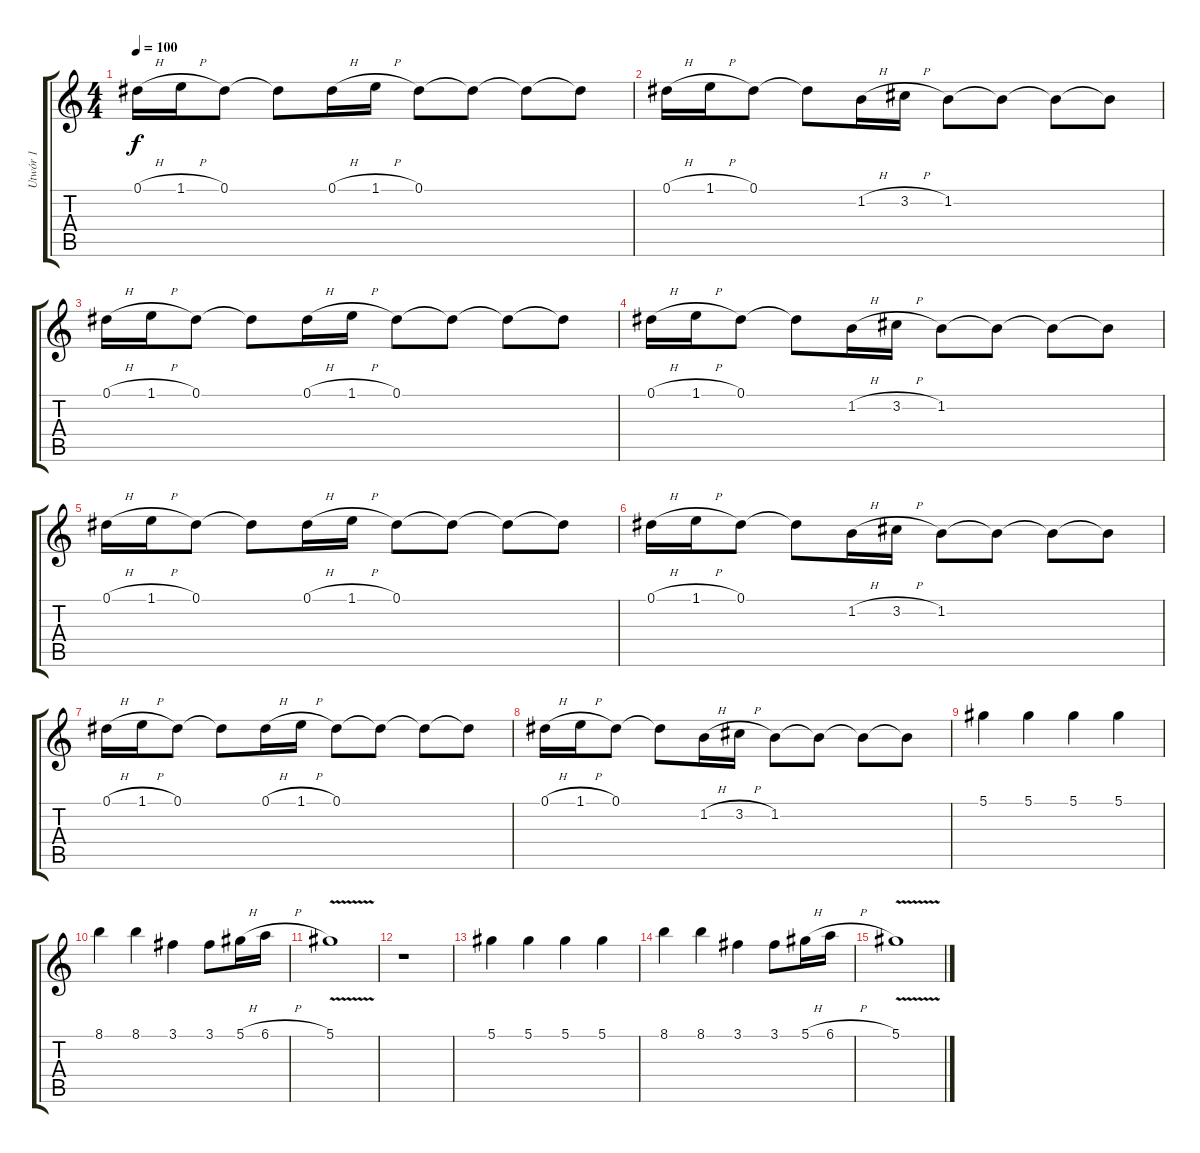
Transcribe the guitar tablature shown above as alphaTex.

\track ("Utwór 1" "Utwór 1") {instrument acousticguitarsteel}
\staff {score tabs}
\tuning (Eb4 Bb3 Gb3 Db3 Ab2 Db2) {hide}
\ts (4 4)
\tempo 100
\clef g2
\ks c
0.1{h}.16{dy f} 1.1{h}.16 0.1.8 0.1{t}.8 0.1{h}.16 1.1{h}.16 0.1.8 0.1{t}.8 0.1{t}.8 0.1{t}.8 |
0.1{h}.16 1.1{h}.16 0.1.8 0.1{t}.8 1.2{h}.16 3.2{h}.16 1.2.8 1.2{t}.8 1.2{t}.8 1.2{t}.8 |
0.1{h}.16 1.1{h}.16 0.1.8 0.1{t}.8 0.1{h}.16 1.1{h}.16 0.1.8 0.1{t}.8 0.1{t}.8 0.1{t}.8 |
0.1{h}.16 1.1{h}.16 0.1.8 0.1{t}.8 1.2{h}.16 3.2{h}.16 1.2.8 1.2{t}.8 1.2{t}.8 1.2{t}.8 |
0.1{h}.16 1.1{h}.16 0.1.8 0.1{t}.8 0.1{h}.16 1.1{h}.16 0.1.8 0.1{t}.8 0.1{t}.8 0.1{t}.8 |
0.1{h}.16 1.1{h}.16 0.1.8 0.1{t}.8 1.2{h}.16 3.2{h}.16 1.2.8 1.2{t}.8 1.2{t}.8 1.2{t}.8 |
0.1{h}.16 1.1{h}.16 0.1.8 0.1{t}.8 0.1{h}.16 1.1{h}.16 0.1.8 0.1{t}.8 0.1{t}.8 0.1{t}.8 |
0.1{h}.16 1.1{h}.16 0.1.8 0.1{t}.8 1.2{h}.16 3.2{h}.16 1.2.8 1.2{t}.8 1.2{t}.8 1.2{t}.8 |
5.1.4 5.1.4 5.1.4 5.1.4 |
8.1.4 8.1.4 3.1.4 3.1.8 5.1{h}.16 6.1{h}.16 |
5.1{v}.1 |
r.1 |
5.1.4 5.1.4 5.1.4 5.1.4 |
8.1.4 8.1.4 3.1.4 3.1.8 5.1{h}.16 6.1{h}.16 |
5.1{v}.1
